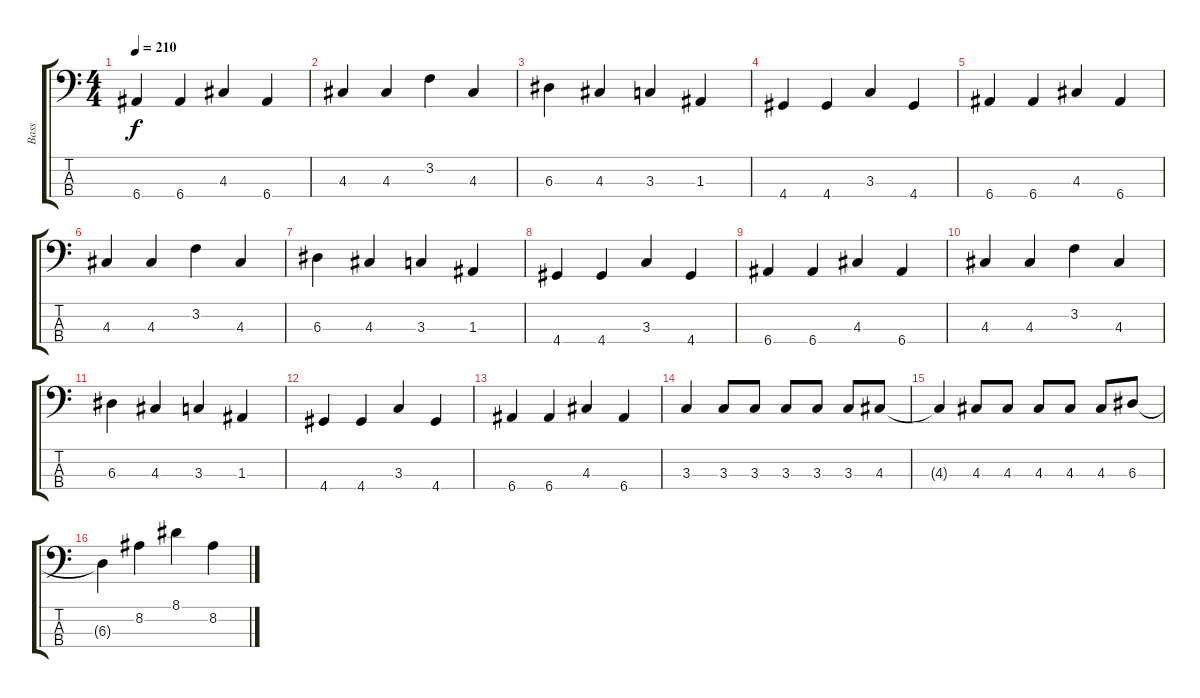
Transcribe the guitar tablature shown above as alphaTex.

\track ("Bass" "Bass") {instrument electricbassfinger}
\staff {score tabs}
\tuning (G2 D2 A1 E1) {hide}
\ts (4 4)
\tempo 210
\clef f4
\ks c
6.4.4{dy f} 6.4.4 4.3.4 6.4.4 |
4.3.4 4.3.4 3.2.4 4.3.4 |
6.3.4 4.3.4 3.3.4 1.3.4 |
4.4.4 4.4.4 3.3.4 4.4.4 |
6.4.4 6.4.4 4.3.4 6.4.4 |
4.3.4 4.3.4 3.2.4 4.3.4 |
6.3.4 4.3.4 3.3.4 1.3.4 |
4.4.4 4.4.4 3.3.4 4.4.4 |
6.4.4 6.4.4 4.3.4 6.4.4 |
4.3.4 4.3.4 3.2.4 4.3.4 |
6.3.4 4.3.4 3.3.4 1.3.4 |
4.4.4 4.4.4 3.3.4 4.4.4 |
6.4.4 6.4.4 4.3.4 6.4.4 |
3.3.4 3.3.8 3.3.8 3.3.8 3.3.8 3.3.8 4.3.8 |
4.3{t}.4 4.3.8 4.3.8 4.3.8 4.3.8 4.3.8 6.3.8 |
6.3{t}.4 8.2.4 8.1.4 8.2.4
